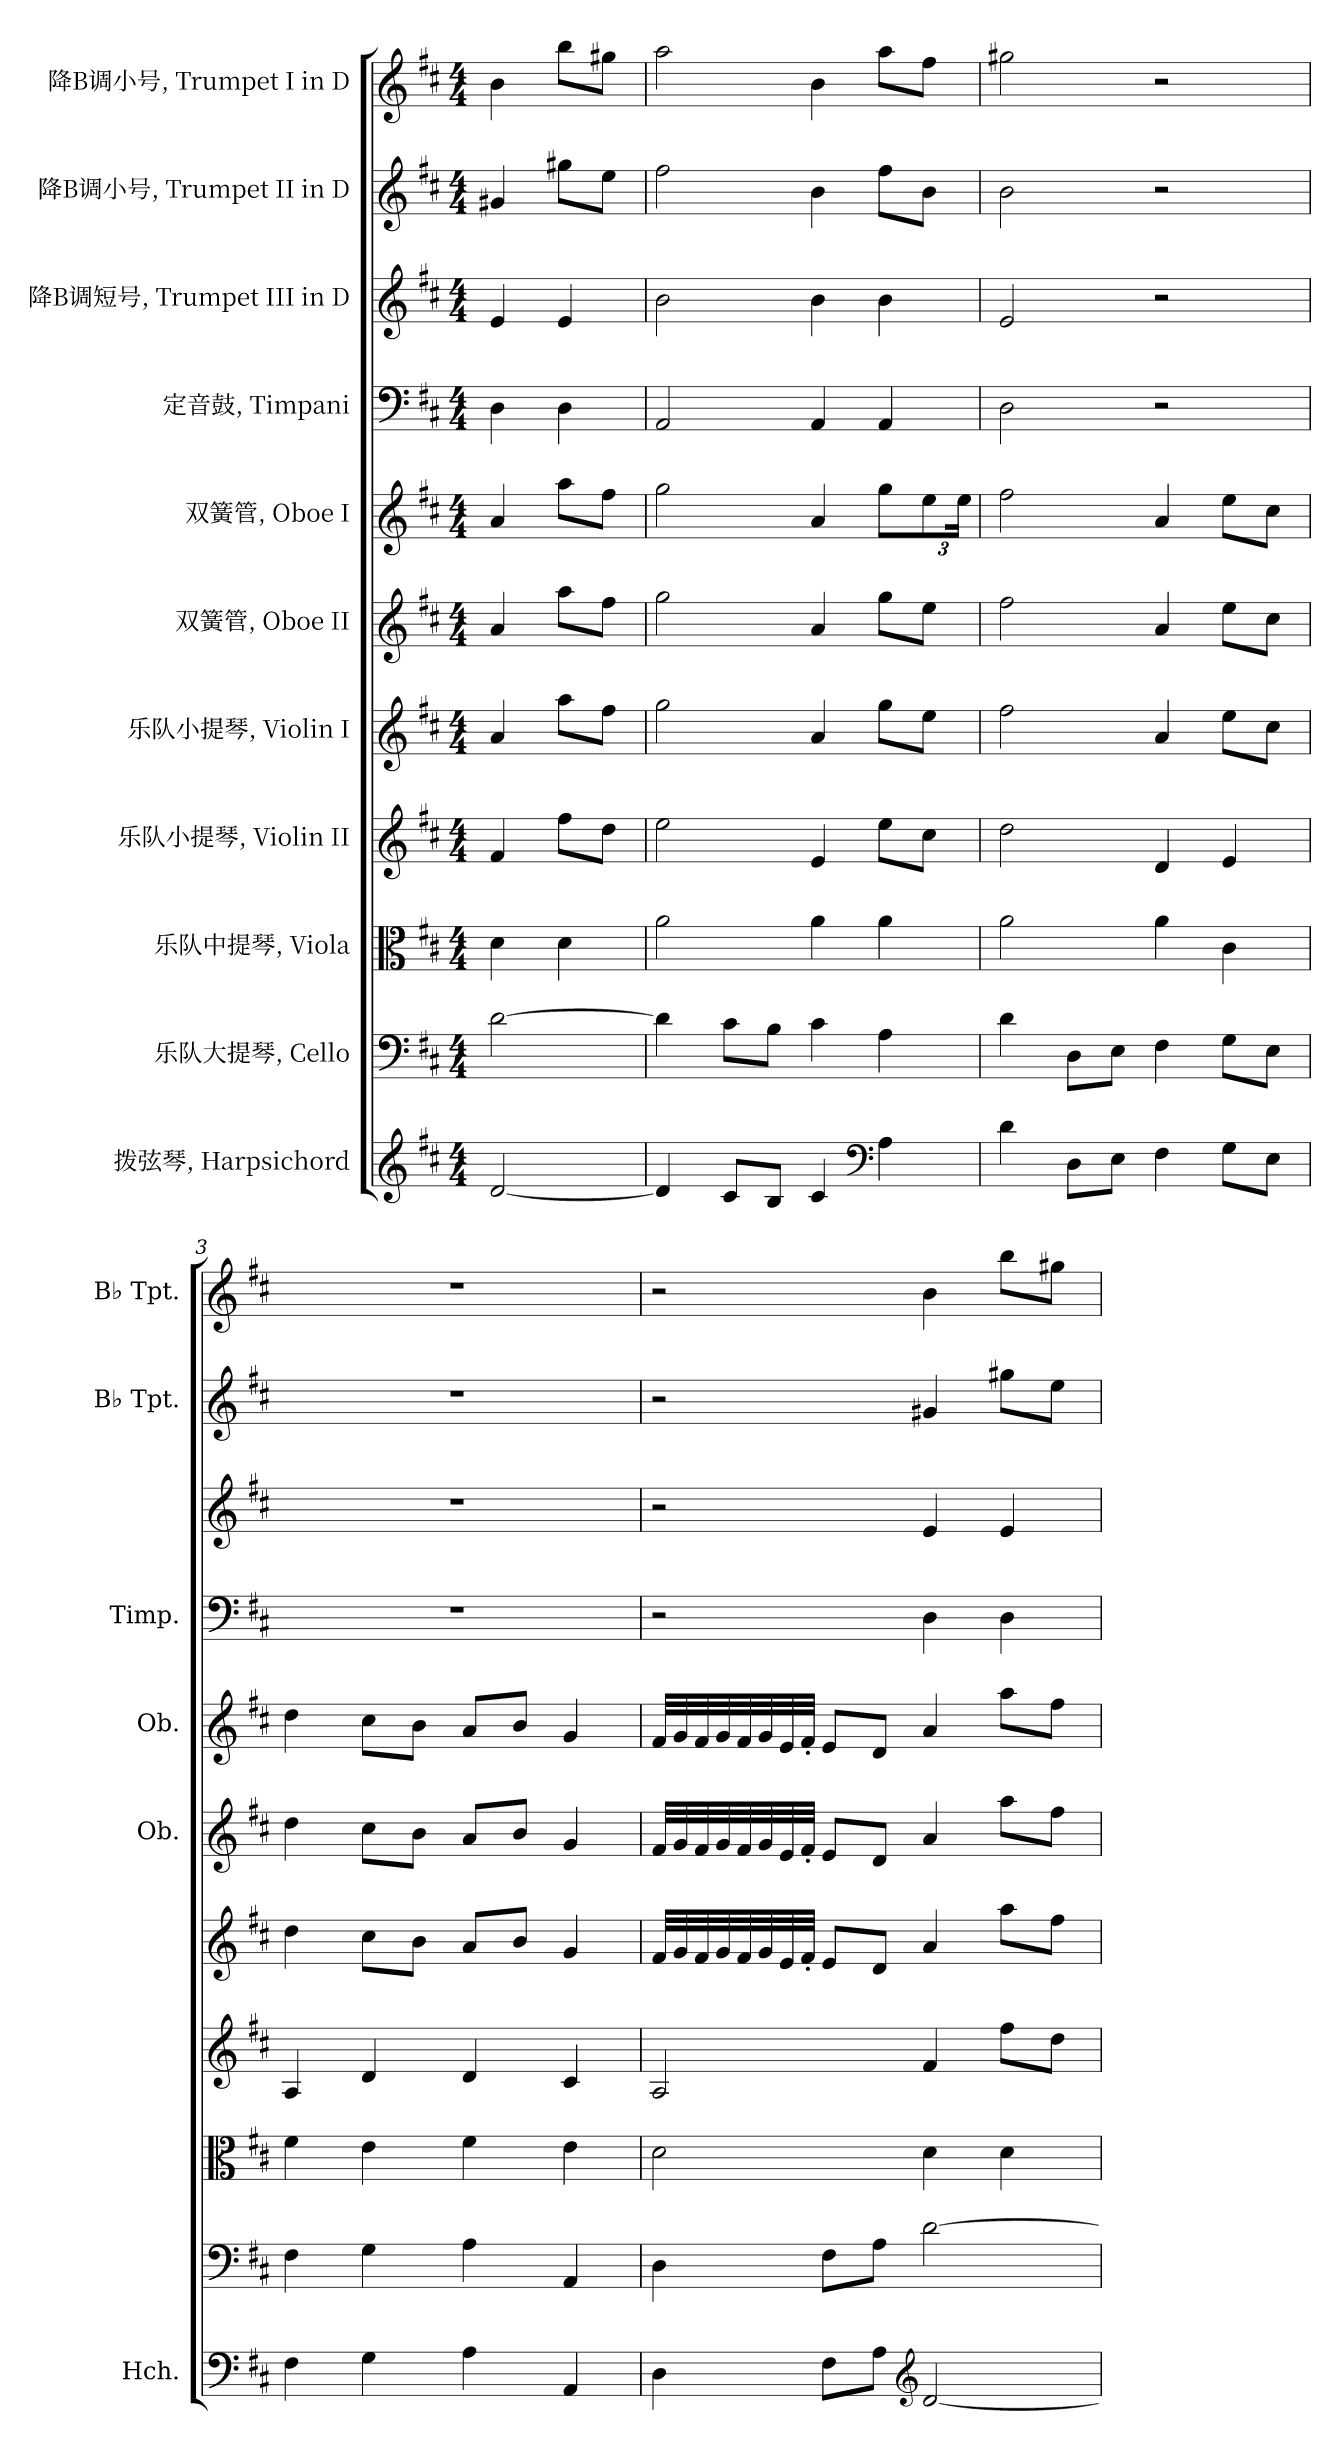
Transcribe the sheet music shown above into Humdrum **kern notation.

**kern	**kern	**kern	**kern	**kern	**kern	**kern	**kern	**kern	**kern	**kern
*part11	*part10	*part9	*part8	*part7	*part6	*part5	*part4	*part3	*part2	*part1
*staff11	*staff10	*staff9	*staff8	*staff7	*staff6	*staff5	*staff4	*staff3	*staff2	*staff1
*I"拨弦琴, Harpsichord	*I"乐队大提琴, Cello	*I"乐队中提琴, Viola	*I"乐队小提琴, Violin II	*I"乐队小提琴, Violin I	*I"双簧管, Oboe II	*I"双簧管, Oboe I	*I"定音鼓, Timpani	*I"降B调短号, Trumpet III in D	*I"降B调小号, Trumpet II in D	*I"降B调小号, Trumpet I in D
*I'Hch.	*	*	*	*	*I'Ob.	*I'Ob.	*I'Timp.	*	*I'B♭ Tpt.	*I'B♭ Tpt.
*clefG2	*clefF4	*clefC3	*clefG2	*clefG2	*clefG2	*clefG2	*clefF4	*clefG2	*clefG2	*clefG2
*	*	*	*	*	*	*	*	*ITrd1c2	*ITrd1c2	*ITrd1c2
*k[f#c#]	*k[f#c#]	*k[f#c#]	*k[f#c#]	*k[f#c#]	*k[f#c#]	*k[f#c#]	*k[f#c#]	*k[]	*k[]	*k[]
*M4/4	*M4/4	*M4/4	*M4/4	*M4/4	*M4/4	*M4/4	*M4/4	*M4/4	*M4/4	*M4/4
*MM144	*MM144	*MM144	*MM144	*MM144	*MM144	*MM144	*MM144	*MM144	*MM144	*MM144
=	=	=	=	=	=	=	=	=	=	=
[2d/	[2d\	4d\	4f#/	4a/	4a/	4a/	4D\	4d/	4f#X/	4a\
.	.	4d\	8ff#\L	8aa\L	8aa\L	8aa\L	4D\	4d/	8ff#X\L	8aa\L
.	.	.	8dd\J	8ff#\J	8ff#\J	8ff#\J	.	.	8dd\J	8ff#X\J
=1	=1	=1	=1	=1	=1	=1	=1	=1	=1	=1
4d/]	4d\]	2a\	2ee\	2gg\	2gg\	2gg\	2AA/	2a\	2ee\	2gg\
8c#/L	8c#\L	.	.	.	.	.	.	.	.	.
8B/J	8B\J	.	.	.	.	.	.	.	.	.
4c#/	4c#\	4a\	4e/	4a/	4a/	4a/	4AA/	4a\	4a\	4a\
*clefF4	*	*	*	*	*	*	*	*	*	*
4A\	4A\	4a\	8ee\L	8gg\L	8gg\L	8gg\L	4AA/	4a\	8ee\L	8gg\L
*	*	*	*	*	*	*Xbrackettup	*	*	*	*
.	.	.	8cc#\J	8ee\J	8ee\J	12ee\	.	.	8a\J	8ee\J
.	.	.	.	.	.	24ee\Jk	.	.	.	.
=2	=2	=2	=2	=2	=2	=2	=2	=2	=2	=2
4d\	4d\	2a\	2dd\	2ff#\	2ff#\	2ff#\	2D\	2d/	2a\	2ff#X\
8D\L	8D\L	.	.	.	.	.	.	.	.	.
8E\J	8E\J	.	.	.	.	.	.	.	.	.
4F#\	4F#\	4a\	4d/	4a/	4a/	4a/	2r	2r	2r	2r
8G\L	8G\L	4c#\	4e/	8ee\L	8ee\L	8ee\L	.	.	.	.
8E\J	8E\J	.	.	8cc#\J	8cc#\J	8cc#\J	.	.	.	.
=3	=3	=3	=3	=3	=3	=3	=3	=3	=3	=3
4F#\	4F#\	4f#\	4A/	4dd\	4dd\	4dd\	1r	1r	1r	1r
4G\	4G\	4e\	4d/	8cc#\L	8cc#\L	8cc#\L	.	.	.	.
.	.	.	.	8b\J	8b\J	8b\J	.	.	.	.
4A\	4A\	4f#\	4d/	8a/L	8a/L	8a/L	.	.	.	.
.	.	.	.	8b/J	8b/J	8b/J	.	.	.	.
4AA/	4AA/	4e\	4c#/	4g/	4g/	4g/	.	.	.	.
!!LO:PB:g=z
=4	=4	=4	=4	=4	=4	=4	=4	=4	=4	=4
4D\	4D\	2d\	2A/	32f#/LLL	32f#/LLL	32f#/LLL	2r	2r	2r	2r
.	.	.	.	32g/	32g/	32g/	.	.	.	.
.	.	.	.	32f#/	32f#/	32f#/	.	.	.	.
.	.	.	.	32g/	32g/	32g/	.	.	.	.
.	.	.	.	32f#/	32f#/	32f#/	.	.	.	.
.	.	.	.	32g/	32g/	32g/	.	.	.	.
.	.	.	.	32e/	32e/	32e/	.	.	.	.
.	.	.	.	32f#'/JJJ	32f#'/JJJ	32f#'/JJJ	.	.	.	.
8F#\L	8F#\L	.	.	8e/L	8e/L	8e/L	.	.	.	.
8A\J	8A\J	.	.	8d/J	8d/J	8d/J	.	.	.	.
*clefG2	*	*	*	*	*	*	*	*	*	*
[2d/	[2d\	4d\	4f#/	4a/	4a/	4a/	4D\	4d/	4f#X/	4a\
.	.	4d\	8ff#\L	8aa\L	8aa\L	8aa\L	4D\	4d/	8ff#X\L	8aa\L
.	.	.	8dd\J	8ff#\J	8ff#\J	8ff#\J	.	.	8dd\J	8ff#X\J
=	=	=	=	=	=	=	=	=	=	=
*-	*-	*-	*-	*-	*-	*-	*-	*-	*-	*-
